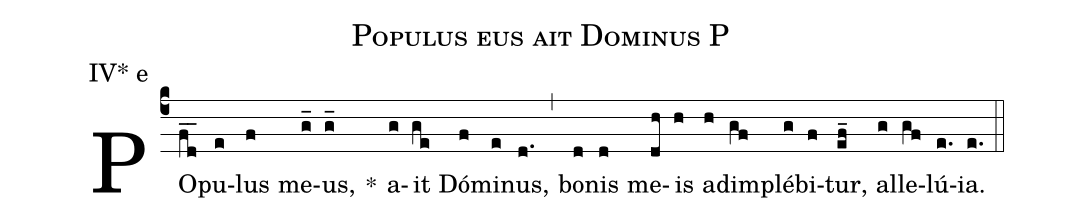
name: Populus eus ait Dominus P;
annotation: IV* e;
mode: 4;
%%
(c4)
PO(fd__)pu(e)lus(f) me(g_)us,(g_) *()
a(g)it(ge) Dó(f)mi(e)nus,(d.) (,)
bo(d)nis(d) me(dh)is(h) a(h)dim(gf)plé(g)bi(f)tur,(ef_) al(g)le(gf)lú(e.)ia.(e.) (::)
